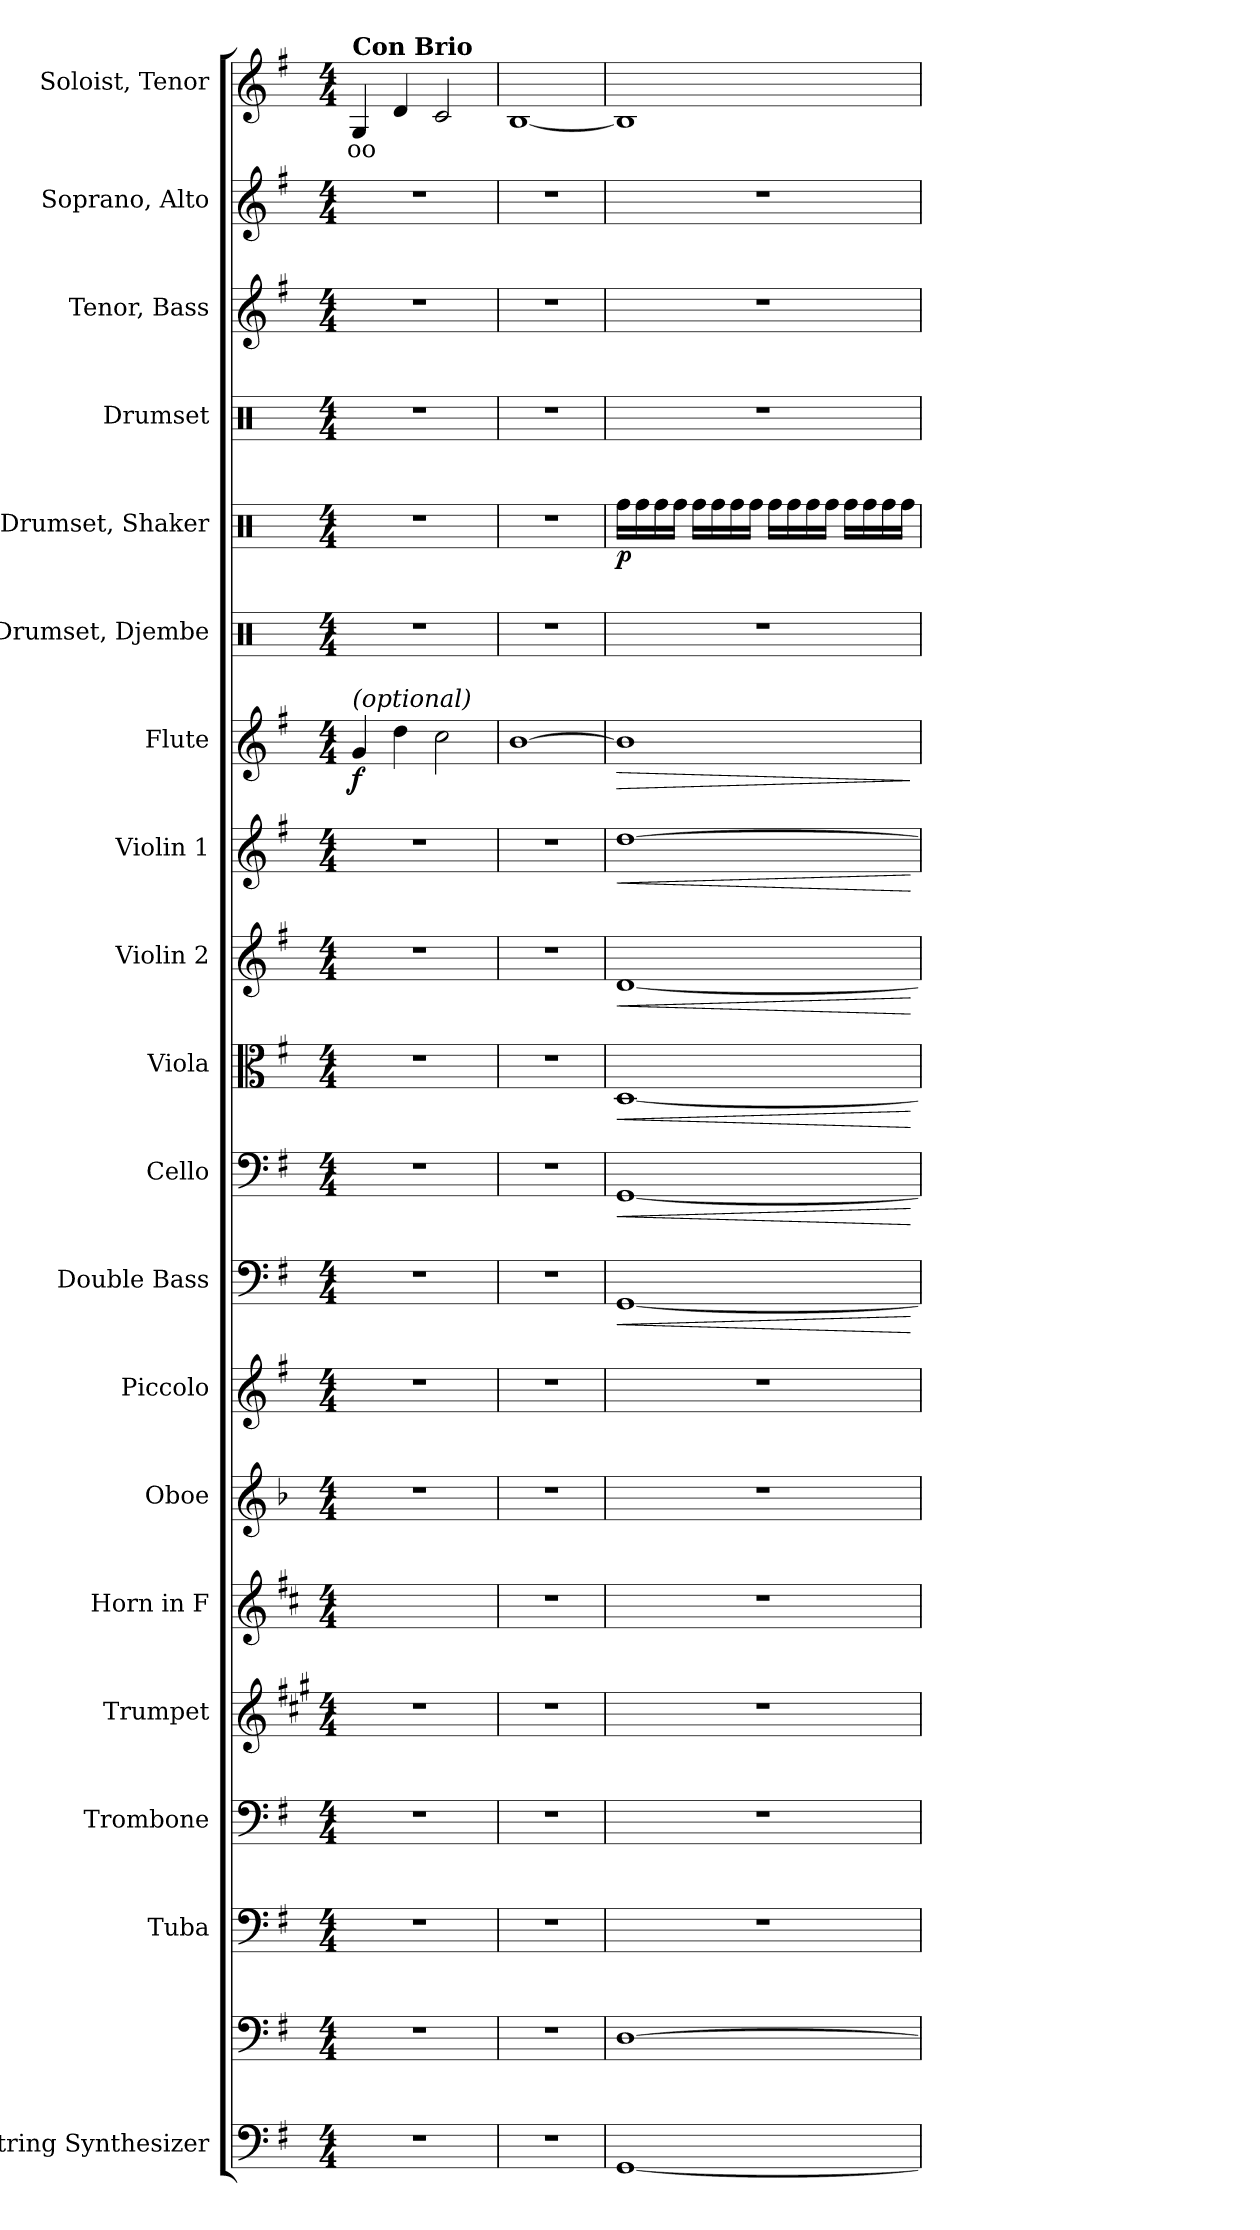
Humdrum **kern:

**kern	**kern	**kern	**kern	**kern	**kern	**kern	**kern	**kern	**dynam	**kern	**dynam	**kern	**dynam	**kern	**dynam	**kern	**dynam	**kern	**dynam	**kern	**kern	**dynam	**kern	**kern	**kern	**kern	**text
*part19	*part19	*part18	*part17	*part16	*part15	*part14	*part13	*part12	*part12	*part11	*part11	*part10	*part10	*part9	*part9	*part8	*part8	*part7	*part7	*part6	*part5	*part5	*part4	*part3	*part2	*part1	*part1
*staff20	*staff19	*staff18	*staff17	*staff16	*staff15	*staff14	*staff13	*staff12	*staff12	*staff11	*staff11	*staff10	*staff10	*staff9	*staff9	*staff8	*staff8	*staff7	*staff7	*staff6	*staff5	*staff5	*staff4	*staff3	*staff2	*staff1	*staff1
*I"String Synthesizer	*	*I"Tuba	*I"Trombone	*I"Trumpet	*I"Horn in F	*I"Oboe	*I"Piccolo	*I"Double Bass	*	*I"Cello	*	*I"Viola	*	*I"Violin 2	*	*I"Violin 1	*	*I"Flute	*	*I"Drumset, Djembe	*I"Drumset, Shaker	*	*I"Drumset	*I"Tenor, Bass	*I"Soprano, Alto	*I"Soloist, Tenor	*
*I'Synth.	*	*I'Tba.	*I'Tbn.	*I'Tpt.	*	*I'Ob.	*I'Picc.	*I'Bass.	*	*I'Cello.	*	*I'Vla.	*	*I'Vln.	*	*I'Vln.	*	*I'Fl.	*	*I'Dje.	*I'Shkr.	*	*I'Drs.	*	*	*	*
*clefF4	*clefF4	*clefF4	*clefF4	*clefG2	*clefG2	*clefG2	*clefG2	*clefF4	*	*clefF4	*	*clefC3	*	*clefG2	*	*clefG2	*	*clefG2	*	*clefX	*clefX	*	*clefX	*clefG2	*clefG2	*clefG2	*
*	*	*	*	*ITrd1c2	*ITrd4c7	*	*ITrd-7c-12	*ITrd7c12	*	*	*	*	*	*	*	*	*	*	*	*	*	*	*	*	*	*	*
*k[f#]	*k[f#]	*k[f#]	*k[f#]	*k[f#]	*k[f#]	*k[b-]	*k[f#]	*k[f#]	*	*k[f#]	*	*k[f#]	*	*k[f#]	*	*k[f#]	*	*k[f#]	*	*k[]	*k[]	*	*k[]	*k[f#]	*k[f#]	*k[f#]	*
*M4/4	*M4/4	*M4/4	*M4/4	*M4/4	*M4/4	*M4/4	*M4/4	*M4/4	*	*M4/4	*	*M4/4	*	*M4/4	*	*M4/4	*	*M4/4	*	*M4/4	*M4/4	*	*M4/4	*M4/4	*M4/4	*M4/4	*
*MM92	*MM92	*MM92	*MM92	*MM92	*MM92	*MM92	*MM92	*MM92	*	*MM92	*	*MM92	*	*MM92	*	*MM92	*	*MM92	*	*MM92	*MM92	*	*MM92	*MM92	*MM92	*MM92	*
=1	=1	=1	=1	=1	=1	=1	=1	=1	=1	=1	=1	=1	=1	=1	=1	=1	=1	=1	=1	=1	=1	=1	=1	=1	=1	=1	=1
!	!	!	!	!	!	!	!	!	!	!	!	!	!	!	!	!	!	!	!	!	!	!	!	!	!	!LO:TX:a:B:t=Con Brio	!
!	!	!	!	!	!	!	!	!	!	!	!	!	!	!	!	!	!	!LO:TX:a:i:t=(optional)	!	!	!	!	!	!	!	!	!
!	!	!	!	!	!	!	!	!	!	!	!	!	!	!	!	!	!	!	!LO:DY:b	!	!	!	!	!	!	!	!LO:LY:b
1r	1r	1r	1r	1r	1ryy	1r	1r	1r	.	1r	.	1r	.	1r	.	1r	.	4g/	f	1r	1r	.	1r	1r	1r	4G/	oo
.	.	.	.	.	.	.	.	.	.	.	.	.	.	.	.	.	.	4dd\	.	.	.	.	.	.	.	4d/	.
.	.	.	.	.	.	.	.	.	.	.	.	.	.	.	.	.	.	2cc\	.	.	.	.	.	.	.	2c/	.
=2	=2	=2	=2	=2	=2	=2	=2	=2	=2	=2	=2	=2	=2	=2	=2	=2	=2	=2	=2	=2	=2	=2	=2	=2	=2	=2	=2
1r	1r	1r	1r	1r	1r	1r	1r	1r	.	1r	.	1r	.	1r	.	1r	.	[1b	.	1r	1r	.	1r	1r	1r	[1B	.
=3	=3	=3	=3	=3	=3	=3	=3	=3	=3	=3	=3	=3	=3	=3	=3	=3	=3	=3	=3	=3	=3	=3	=3	=3	=3	=3	=3
!	!	!	!	!	!	!	!	!	!LO:HP:b	!	!LO:HP:b	!	!LO:HP:b	!	!LO:HP:b	!	!LO:HP:b	!	!LO:HP:b	!	!	!LO:DY:b	!	!	!	!	!
[1GG	[1D	1r	1r	1r	1r	1r	1r	[1GGG	<	[1GG	<	[1D	<	[1d	<	[1dd	<	1b]	>	1r	16Rff\LL	p	1r	1r	1r	1B]	.
.	.	.	.	.	.	.	.	.	.	.	.	.	.	.	.	.	.	.	.	.	16Rff\	.	.	.	.	.	.
.	.	.	.	.	.	.	.	.	.	.	.	.	.	.	.	.	.	.	.	.	16Rff\	.	.	.	.	.	.
.	.	.	.	.	.	.	.	.	.	.	.	.	.	.	.	.	.	.	.	.	16Rff\JJ	.	.	.	.	.	.
.	.	.	.	.	.	.	.	.	.	.	.	.	.	.	.	.	.	.	.	.	16Rff\LL	.	.	.	.	.	.
.	.	.	.	.	.	.	.	.	.	.	.	.	.	.	.	.	.	.	.	.	16Rff\	.	.	.	.	.	.
.	.	.	.	.	.	.	.	.	.	.	.	.	.	.	.	.	.	.	.	.	16Rff\	.	.	.	.	.	.
.	.	.	.	.	.	.	.	.	.	.	.	.	.	.	.	.	.	.	.	.	16Rff\JJ	.	.	.	.	.	.
.	.	.	.	.	.	.	.	.	.	.	.	.	.	.	.	.	.	.	.	.	16Rff\LL	.	.	.	.	.	.
.	.	.	.	.	.	.	.	.	.	.	.	.	.	.	.	.	.	.	.	.	16Rff\	.	.	.	.	.	.
.	.	.	.	.	.	.	.	.	.	.	.	.	.	.	.	.	.	.	.	.	16Rff\	.	.	.	.	.	.
.	.	.	.	.	.	.	.	.	.	.	.	.	.	.	.	.	.	.	.	.	16Rff\JJ	.	.	.	.	.	.
.	.	.	.	.	.	.	.	.	.	.	.	.	.	.	.	.	.	.	.	.	16Rff\LL	.	.	.	.	.	.
.	.	.	.	.	.	.	.	.	.	.	.	.	.	.	.	.	.	.	.	.	16Rff\	.	.	.	.	.	.
.	.	.	.	.	.	.	.	.	.	.	.	.	.	.	.	.	.	.	.	.	16Rff\	.	.	.	.	.	.
.	.	.	.	.	.	.	.	.	.	.	.	.	.	.	.	.	.	.	.	.	16Rff\JJ	.	.	.	.	.	.
.	.	.	.	.	.	.	.	.	[	.	[	.	[	.	[	.	[	.	]	.	.	.	.	.	.	.	.
=	=	=	=	=	=	=	=	=	=	=	=	=	=	=	=	=	=	=	=	=	=	=	=	=	=	=	=
*-	*-	*-	*-	*-	*-	*-	*-	*-	*-	*-	*-	*-	*-	*-	*-	*-	*-	*-	*-	*-	*-	*-	*-	*-	*-	*-	*-
